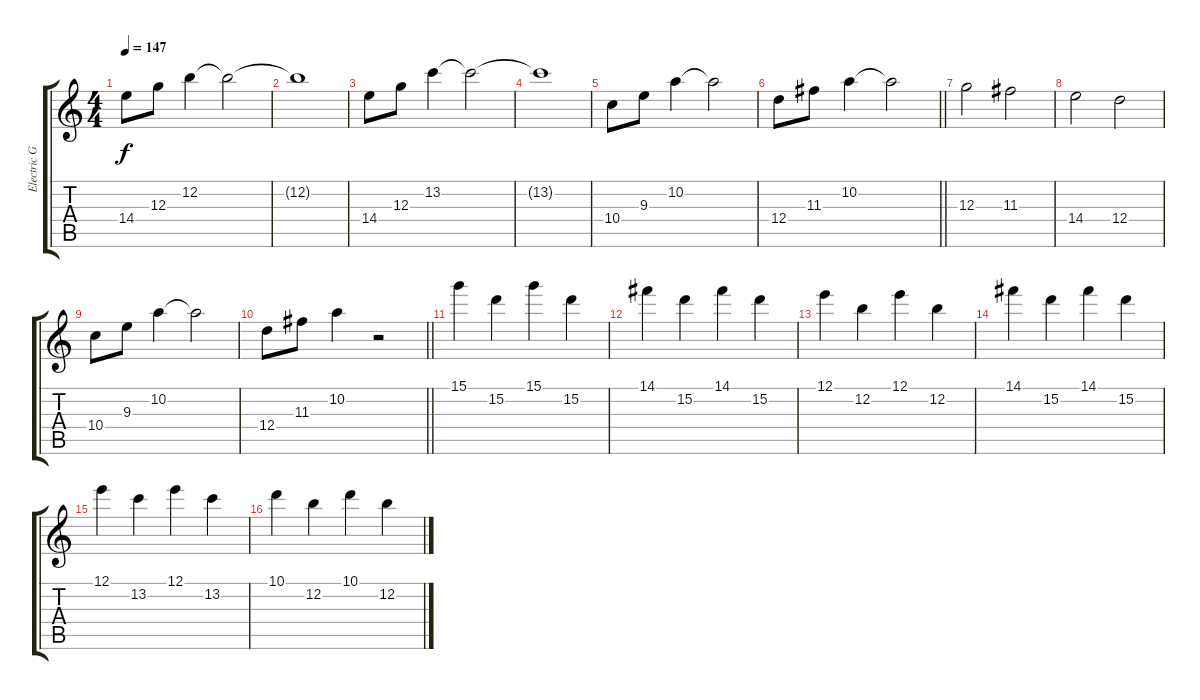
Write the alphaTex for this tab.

\track ("Electric Guitar" "Electric G") {instrument overdrivenguitar}
\staff {score tabs}
\tuning (E4 B3 G3 D3 A2 E2) {hide}
\ts (4 4)
\tempo 147
\clef g2
\ks c
14.4.8{dy f} 12.3.8 12.2.4 12.2{t}.2 |
12.2{t}.1 |
14.4.8 12.3.8 13.2.4 13.2{t}.2 |
13.2{t}.1 |
10.4.8 9.3.8 10.2.4 10.2{t}.2 |
\barLineRight lightlight
12.4.8 11.3.8 10.2.4 10.2{t}.2 |
12.3.2 11.3.2 |
14.4.2 12.4.2 |
10.4.8 9.3.8 10.2.4 10.2{t}.2 |
\barLineRight lightlight
12.4.8 11.3.8 10.2.4 r.2 |
15.1.4 15.2.4 15.1.4 15.2.4 |
14.1.4 15.2.4 14.1.4 15.2.4 |
12.1.4 12.2.4 12.1.4 12.2.4 |
14.1.4 15.2.4 14.1.4 15.2.4 |
12.1.4 13.2.4 12.1.4 13.2.4 |
10.1.4 12.2.4 10.1.4 12.2.4
